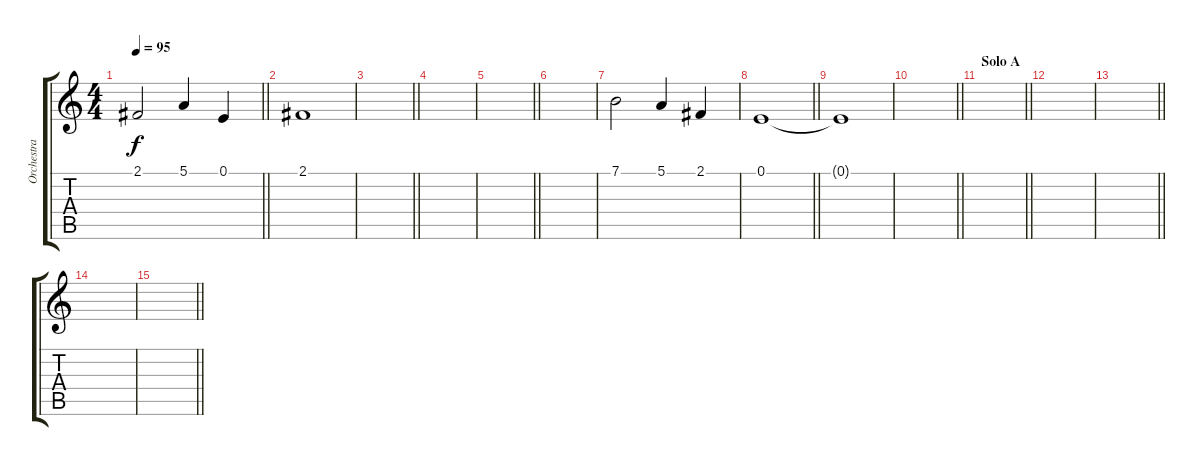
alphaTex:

\track ("Orchestra I (Miro)" "Orchestra ") {instrument violin}
\staff {score tabs}
\tuning (E4 B3 G3 D3 A2 E2) {hide}
\ts (4 4)
\tempo 95
\clef g2
\barLineRight lightlight
\ks c
2.1{t}.2{dy f} 5.1.4{volume 7} 0.1.4 |
2.1.1 |
\barLineRight lightlight
|
|
\barLineRight lightlight
|
|
7.1.2 5.1.4 2.1.4 |
\barLineRight lightlight
0.1.1 |
0.1{t}.1 |
\barLineRight lightlight
|
\section ("" "Solo A")
\barLineRight lightlight
|
|
\barLineRight lightlight
|
|
\barLineRight lightlight
